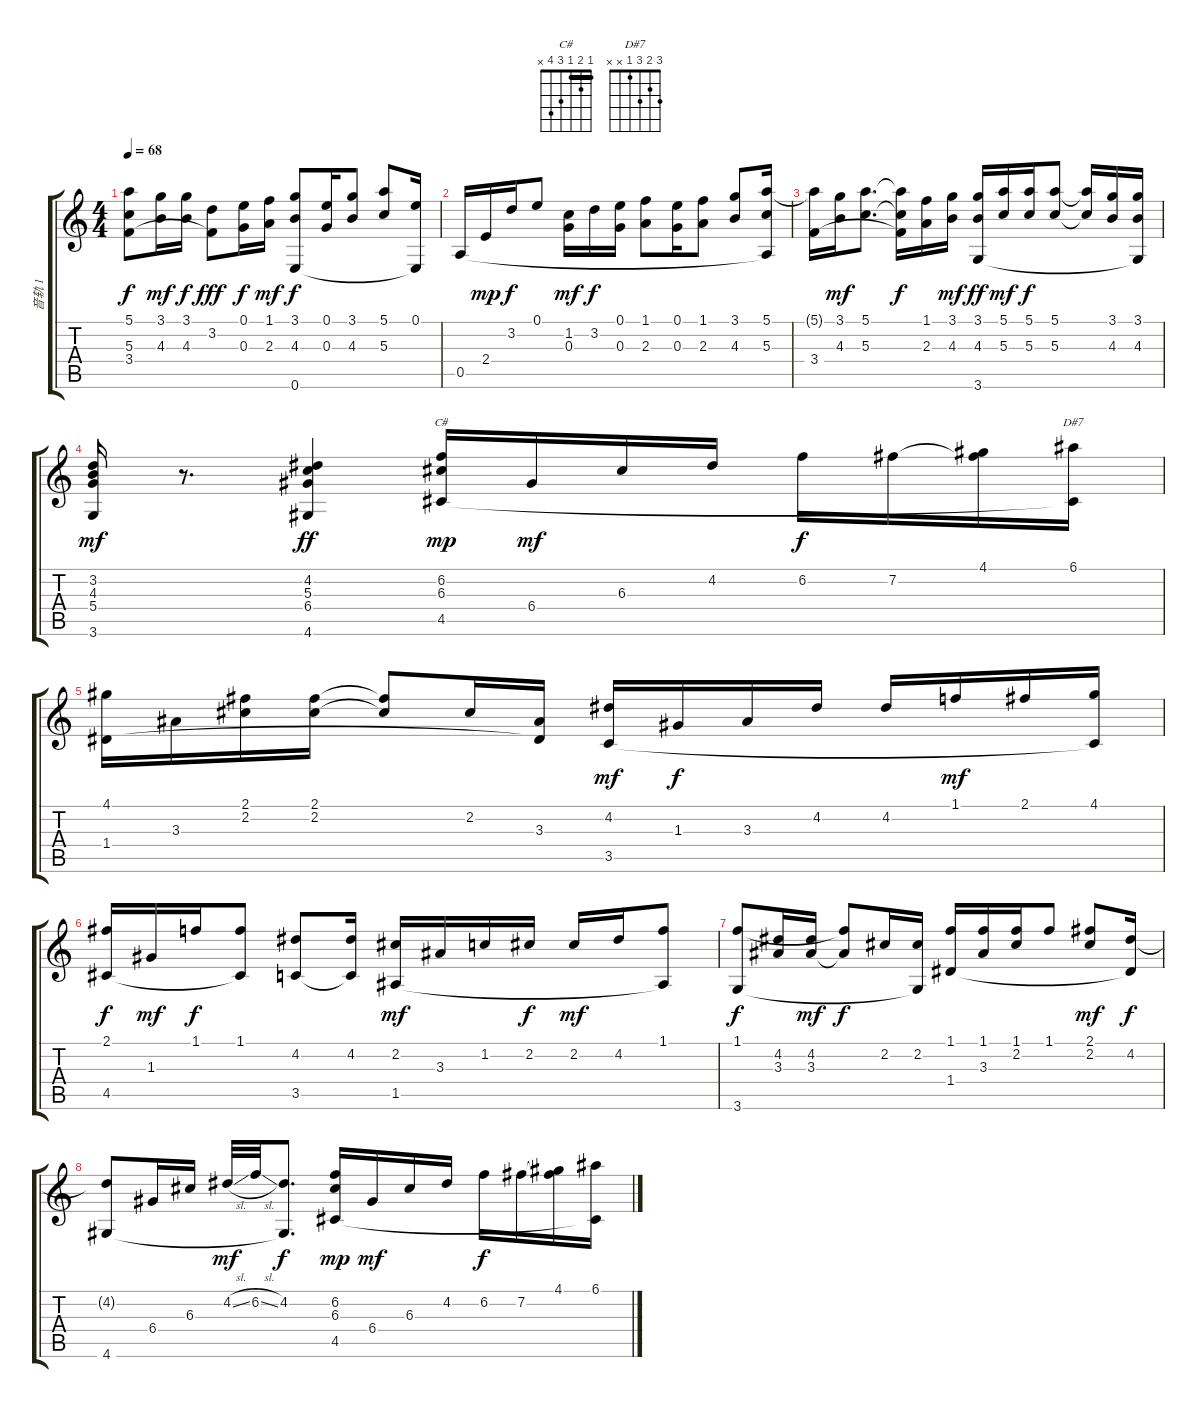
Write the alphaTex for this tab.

\track ("音轨 1" "音轨 1") {instrument acousticguitarsteel}
\staff {score tabs}
\tuning (E4 B3 G3 D3 A2 E2) {hide}
\chord ("C#" 1 2 1 3 4 x) {barre 1}
\chord ("D#7" 3 2 3 1 x x)
\ts (4 4)
\tempo 68
\clef g2
\ks c
(5.1 5.3 3.4).8{dy f} (3.1 4.3).16{dy mf} (3.1 4.3).16{dy f} (3.2 3.4{t}).8{dy fff} (0.1 0.3).16{dy f} (1.1 2.3).16{dy mf} (3.1 4.3 0.6).8{dy f} (0.1 0.3).16 (3.1 4.3).8 (5.1 5.3).8 (0.1 0.6{t}).16 |
0.5.16 2.4.16{dy mp} 3.2.16{dy f} 0.1.8 (1.2 0.3).16{dy mf} 3.2.16{dy f} (0.1 0.3).16 (1.1 2.3).8 (0.1 0.3).16 (1.1 2.3).8 (3.1 4.3).8 (5.1 5.3 0.5{t}).16 |
(5.1{t} 3.4).16 (3.1 4.3).16{dy mf} (5.1 5.3).8{d} (5.1{t} 5.3{t} 3.4{t}).16{dy f} (1.1 2.3).16 (3.1 4.3).16{dy mf} (3.1 4.3 3.6).16{dy ff} (5.1 5.3).16{dy mf} (5.1 5.3).16{dy f} (5.1 5.3).8 (5.1{t} 5.3{t}).16 (3.1 4.3).16 (3.1 4.3 3.6{t}).16 |
(3.2 4.3 5.4 3.6).16{dy mf} r.8{d} (4.2 5.3 6.4 4.6).4{dy ff} (6.2 6.3 4.5).16{ch "C#" dy mp} 6.4.16{dy mf} 6.3.16 4.2.16 6.2.16{dy f} 7.2.16 (4.1 7.2{t}).16 (6.1 4.5{t}).16{ch "D#7"} |
(4.1 1.4).16 3.3.16 (2.1 2.2).16 (2.1 2.2).16 (2.1{t} 2.2{t}).8 2.2.16 (3.3 1.4{t}).16 (4.2 3.5).16{dy mf} 1.3.16{dy f} 3.3.16 4.2.16 4.2.16 1.1.16{dy mf} 2.1.16 (4.1 3.5{t}).16 |
(2.1 4.5).16{dy f} 1.3.16{dy mf} 1.1.16{dy f} (1.1 4.5{t}).8 (4.2 3.5).8 (4.2 3.5{t}).16 (2.2 1.5).16{dy mf} 3.3.16 1.2.16 2.2.16{dy f} 2.2.16{dy mf} 4.2.16 (1.1 1.5{t}).8 |
(1.1 3.6).8{dy f} (4.2 3.3).16 (4.2 3.3).16{dy mf} (1.1{t} 3.3{t}).8{dy f} 2.2.16 (2.2 3.6{t}).16 (1.1 1.4).16 (1.1 3.3).16 (1.1 2.2).16 1.1.8 (2.1 2.2).8{dy mf} (4.2 1.4{t}).16{dy f} |
(4.2{t} 4.6).8 6.4.16 6.3.16 4.2{sl}.32{dy mf} 6.2{sl}.32 (4.2 4.6{t}).8{d dy f} (6.2 6.3 4.5).16{dy mp} 6.4.16{dy mf} 6.3.16 4.2.16 6.2.16{dy f} 7.2.16 (4.1 7.2{t}).16 (6.1 4.5{t}).16
